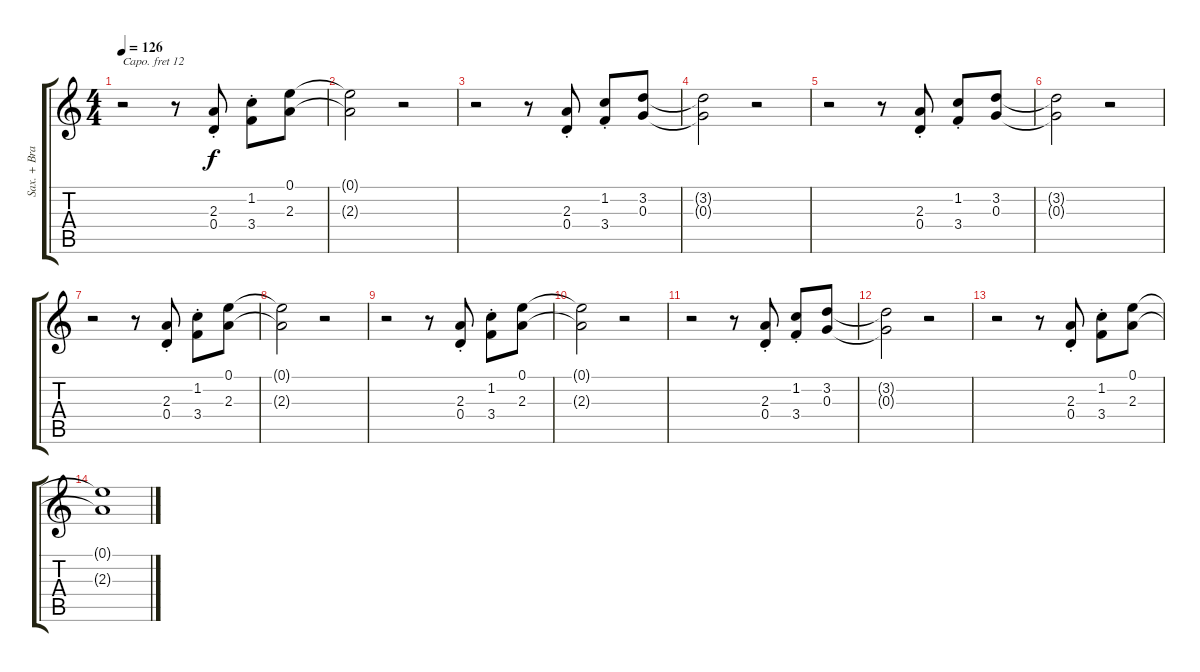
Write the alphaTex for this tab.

\track ("Sax. + Brass" "Sax. + Bra") {instrument altosax}
\staff {score tabs}
\capo 12
\tuning (E4 B3 G3 D3 A2 E2) {hide}
\ts (4 4)
\tempo 126
\clef g2
\ks c
r.2{dy f} r.8 (2.3{st} 0.4{st}).8 (1.2{st} 3.4{st}).8 (0.1 2.3).8 |
(0.1{t} 2.3{t}).2 r.2 |
r.2 r.8 (2.3{st} 0.4{st}).8 (1.2{st} 3.4{st}).8 (3.2 0.3).8 |
(3.2{t} 0.3{t}).2 r.2 |
r.2 r.8 (2.3{st} 0.4{st}).8 (1.2{st} 3.4{st}).8 (3.2 0.3).8 |
(3.2{t} 0.3{t}).2 r.2 |
r.2 r.8 (2.3{st} 0.4{st}).8 (1.2{st} 3.4{st}).8 (0.1 2.3).8 |
(0.1{t} 2.3{t}).2 r.2 |
r.2 r.8 (2.3{st} 0.4{st}).8 (1.2{st} 3.4{st}).8 (0.1 2.3).8 |
(0.1{t} 2.3{t}).2 r.2 |
r.2 r.8 (2.3{st} 0.4{st}).8 (1.2{st} 3.4{st}).8 (3.2 0.3).8 |
(3.2{t} 0.3{t}).2 r.2 |
r.2 r.8 (2.3{st} 0.4{st}).8 (1.2{st} 3.4{st}).8 (0.1 2.3).8 |
(0.1{t} 2.3{t}).1
